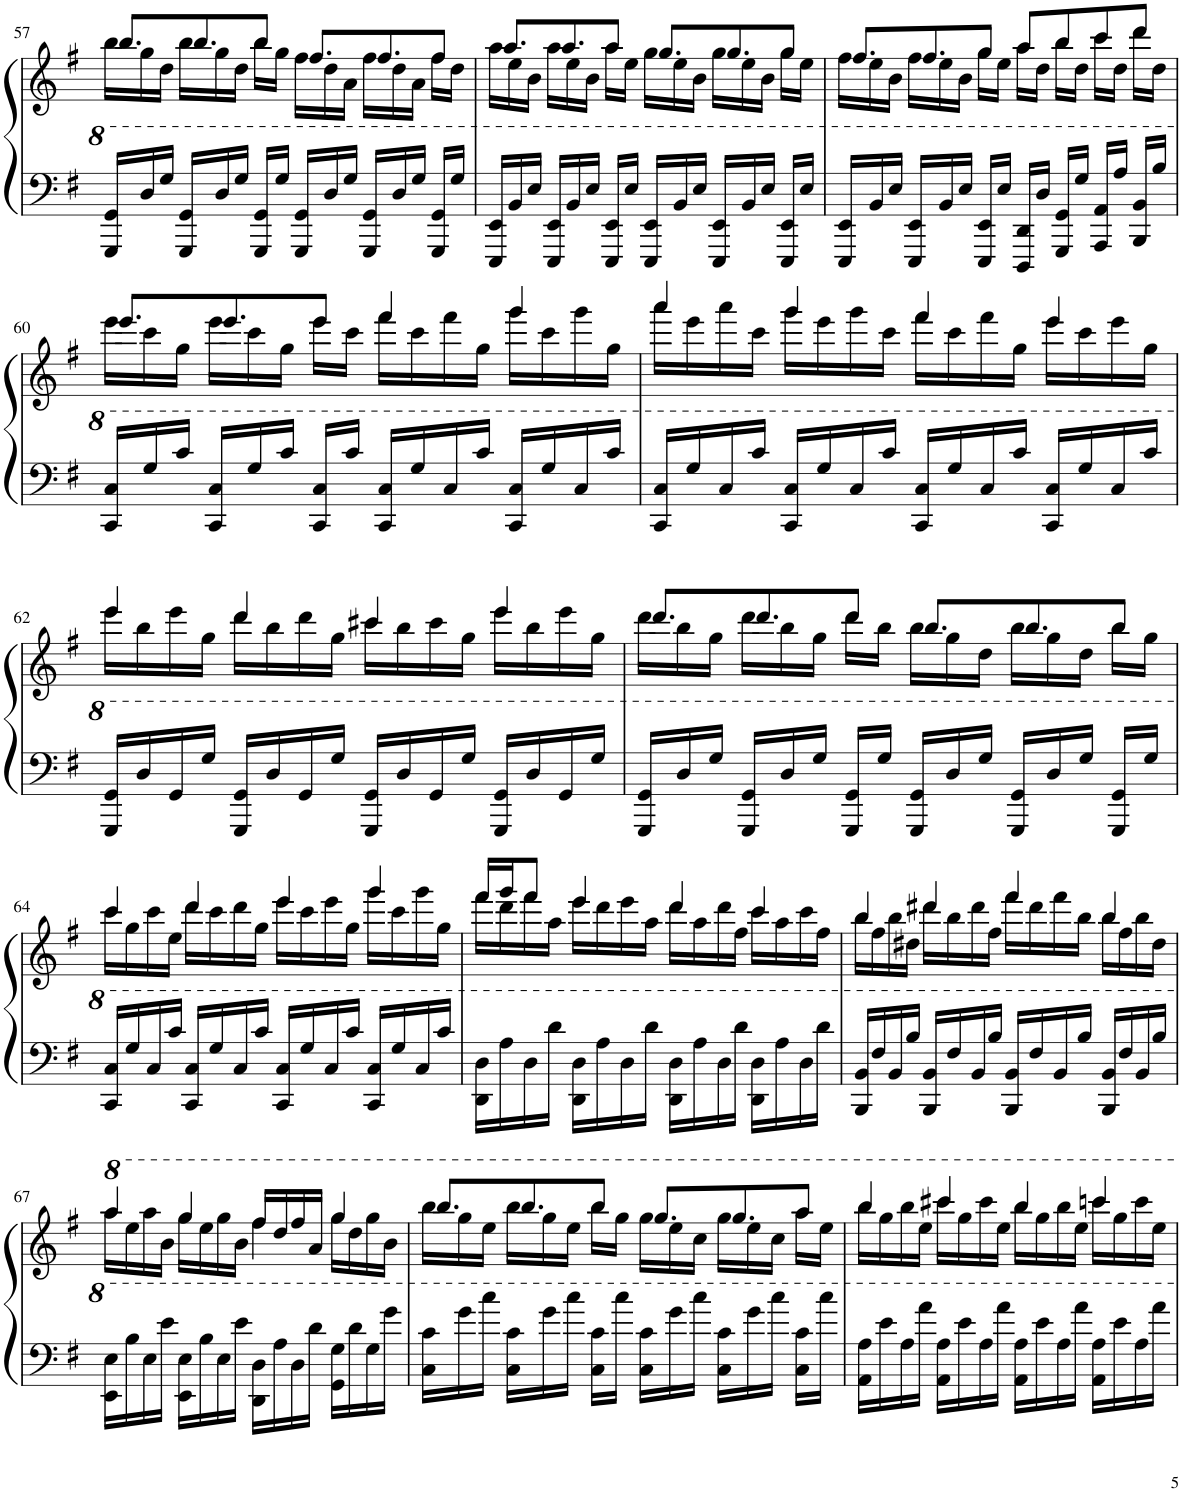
**kern	**kern
*part1	*part1
*staff2	*staff1
*I"Piano	*
*I'Pno.	*
!!LO:PB:g=z
*clefF4	*clefG2
*k[f#]	*k[f#]
*M4/4	*M4/4
=57	=57
*	*^
16GG/ 16G/LL	8.bb/L	16bb\LL
16d/	.	16gg\
16g/JJ	.	16dd\JJ
16GG/ 16G/LL	8.bb/	16bb\LL
16d/	.	16gg\
16g/JJ	.	16dd\JJ
16GG/ 16G/LL	8bb/J	16bb\LL
16g/JJ	.	16gg\JJ
16GG/ 16G/LL	8.ff#/L	16ff#\LL
16d/	.	16dd\
16g/JJ	.	16a\JJ
16GG/ 16G/LL	8.ff#/	16ff#\LL
16d/	.	16dd\
16g/JJ	.	16a\JJ
16GG/ 16G/LL	8ff#/J	16ff#\LL
16g/JJ	.	16dd\JJ
=58	=58	=58
16EE/ 16E/LL	8.aa/L	16aa\LL
16B/	.	16ee\
16e/JJ	.	16b\JJ
16EE/ 16E/LL	8.aa/	16aa\LL
16B/	.	16ee\
16e/JJ	.	16b\JJ
16EE/ 16E/LL	8aa/J	16aa\LL
16e/JJ	.	16ee\JJ
16EE/ 16E/LL	8.gg/L	16gg\LL
16B/	.	16ee\
16e/JJ	.	16b\JJ
16EE/ 16E/LL	8.gg/	16gg\LL
16B/	.	16ee\
16e/JJ	.	16b\JJ
16EE/ 16E/LL	8gg/J	16gg\LL
16e/JJ	.	16ee\JJ
=59	=59	=59
16EE/ 16E/LL	8.ff#/L	16ff#\LL
16B/	.	16ee\
16e/JJ	.	16b\JJ
16EE/ 16E/LL	8.ff#/	16ff#\LL
16B/	.	16ee\
16e/JJ	.	16b\JJ
16EE/ 16E/LL	8gg/J	16gg\LL
16e/JJ	.	16ee\JJ
16DD/ 16D/LL	8aa/L	16aa\LL
16d/JJ	.	16dd\JJ
16GG/ 16G/LL	8bb/	16bb\LL
16g/JJ	.	16dd\JJ
16AA/ 16A/LL	8ccc/	16ccc\LL
16a/JJ	.	16dd\JJ
16BB/ 16B/LL	8ddd/J	16ddd\LL
16b/JJ	.	16dd\JJ
!!LO:LB:g=z	!!
=60	=60	=60
16C/ 16c/LL	8.eee/L	16eee\LL
16g/	.	16ccc\
16cc/JJ	.	16gg\JJ
16C/ 16c/LL	8.eee/	16eee\LL
16g/	.	16ccc\
16cc/JJ	.	16gg\JJ
16C/ 16c/LL	8eee/J	16eee\LL
16cc/JJ	.	16ccc\JJ
16C/ 16c/LL	4fff#/	16fff#\LL
16g/	.	16ccc\
16c/	.	16fff#\
16cc/JJ	.	16gg\JJ
16C/ 16c/LL	4ggg/	16ggg\LL
16g/	.	16ccc\
16c/	.	16ggg\
16cc/JJ	.	16gg\JJ
=61	=61	=61
16C/ 16c/LL	4aaa/	16aaa\LL
16g/	.	16eee\
16c/	.	16aaa\
16cc/JJ	.	16ccc\JJ
16C/ 16c/LL	4ggg/	16ggg\LL
16g/	.	16eee\
16c/	.	16ggg\
16cc/JJ	.	16ccc\JJ
16C/ 16c/LL	4fff#/	16fff#\LL
16g/	.	16ccc\
16c/	.	16fff#\
16cc/JJ	.	16gg\JJ
16C/ 16c/LL	4eee/	16eee\LL
16g/	.	16ccc\
16c/	.	16eee\
16cc/JJ	.	16gg\JJ
!!LO:LB:g=z	!!
=62	=62	=62
16GG/ 16G/LL	4eee/	16eee\LL
16d/	.	16bb\
16G/	.	16eee\
16g/JJ	.	16gg\JJ
16GG/ 16G/LL	4ddd/	16ddd\LL
16d/	.	16bb\
16G/	.	16ddd\
16g/JJ	.	16gg\JJ
16GG/ 16G/LL	4ccc#X/	16ccc#\LL
16d/	.	16bb\
16G/	.	16ccc#\
16g/JJ	.	16gg\JJ
16GG/ 16G/LL	4eee/	16eee\LL
16d/	.	16bb\
16G/	.	16eee\
16g/JJ	.	16gg\JJ
=63	=63	=63
16GG/ 16G/LL	8.ddd/L	16ddd\LL
16d/	.	16bb\
16g/JJ	.	16gg\JJ
16GG/ 16G/LL	8.ddd/	16ddd\LL
16d/	.	16bb\
16g/JJ	.	16gg\JJ
16GG/ 16G/LL	8ddd/J	16ddd\LL
16g/JJ	.	16bb\JJ
16GG/ 16G/LL	8.bb/L	16bb\LL
16d/	.	16gg\
16g/JJ	.	16dd\JJ
16GG/ 16G/LL	8.bb/	16bb\LL
16d/	.	16gg\
16g/JJ	.	16dd\JJ
16GG/ 16G/LL	8bb/J	16bb\LL
16g/JJ	.	16gg\JJ
!!LO:LB:g=z	!!
=64	=64	=64
16C/ 16c/LL	4ccc/	16ccc\LL
16g/	.	16gg\
16c/	.	16ccc\
16cc/JJ	.	16ee\JJ
16C/ 16c/LL	4ddd/	16ddd\LL
16g/	.	16ccc\
16c/	.	16ddd\
16cc/JJ	.	16gg\JJ
16C/ 16c/LL	4eee/	16eee\LL
16g/	.	16ccc\
16c/	.	16eee\
16cc/JJ	.	16gg\JJ
16C/ 16c/LL	4ggg/	16ggg\LL
16g/	.	16ccc\
16c/	.	16ggg\
16cc/JJ	.	16gg\JJ
=65	=65	=65
16D\ 16d\LL	16fff#/LL	16fff#\LL
16a\	16ggg/J	16ddd\
16d\	8fff#/J	16fff#\
16dd\JJ	.	16aa\JJ
16D\ 16d\LL	4eee/	16eee\LL
16a\	.	16ddd\
16d\	.	16eee\
16dd\JJ	.	16aa\JJ
16D\ 16d\LL	4ddd/	16ddd\LL
16a\	.	16aa\
16d\	.	16ddd\
16dd\JJ	.	16ff#\JJ
16D\ 16d\LL	4ccc/	16ccc\LL
16a\	.	16aa\
16d\	.	16ccc\
16dd\JJ	.	16ff#\JJ
=66	=66	=66
16BB/ 16B/LL	4bb/	16bb\LL
16f#/	.	16ff#\
16B/	.	16bb\
16b/JJ	.	16dd#X\JJ
16BB/ 16B/LL	4ddd#X/	16ddd#\LL
16f#/	.	16bb\
16B/	.	16ddd#\
16b/JJ	.	16ff#\JJ
16BB/ 16B/LL	4fff#/	16fff#\LL
16f#/	.	16ddd#\
16B/	.	16fff#\
16b/JJ	.	16bb\JJ
16BB/ 16B/LL	4bb/	16bb\LL
16f#/	.	16ff#\
16B/	.	16bb\
16b/JJ	.	16dd#\JJ
!!LO:LB:g=z	!!
=67	=67	=67
16E\ 16e\LL	4aaa/	16aaa\LL
16b\	.	16eee\
16e\	.	16aaa\
16ee\JJ	.	16bb\JJ
16E\ 16e\LL	4ggg/	16ggg\LL
16b\	.	16eee\
16e\	.	16ggg\
16ee\JJ	.	16bb\JJ
16D\ 16d\LL	4fff#\	16fff#/LL
16a\	.	16ddd/
16d\	.	16fff#/
16dd\JJ	.	16aa/JJ
16G\ 16g\LL	4ggg/	16ggg\LL
16dd\	.	16ddd\
16g\	.	16ggg\
16gg\JJ	.	16bb\JJ
=68	=68	=68
16c\ 16cc\LL	8.bbb/L	16bbb\LL
16gg\	.	16ggg\
16ccc\JJ	.	16eee\JJ
16c\ 16cc\LL	8.bbb/	16bbb\LL
16gg\	.	16ggg\
16ccc\JJ	.	16eee\JJ
16c\ 16cc\LL	8bbb/J	16bbb\LL
16ccc\JJ	.	16ggg\JJ
16c\ 16cc\LL	8.ggg/L	16ggg\LL
16gg\	.	16eee\
16ccc\JJ	.	16ccc\JJ
16c\ 16cc\LL	8.ggg/	16ggg\LL
16gg\	.	16eee\
16ccc\JJ	.	16ccc\JJ
16c\ 16cc\LL	8aaa/J	16aaa\LL
16ccc\JJ	.	16eee\JJ
=69	=69	=69
16A\ 16a\LL	4bbb/	16bbb\LL
16ee\	.	16ggg\
16a\	.	16bbb\
16aa\JJ	.	16eee\JJ
16A\ 16a\LL	4cccc#X/	16cccc#\LL
16ee\	.	16ggg\
16a\	.	16cccc#\
16aa\JJ	.	16eee\JJ
16A\ 16a\LL	4bbb/	16bbb\LL
16ee\	.	16ggg\
16a\	.	16bbb\
16aa\JJ	.	16eee\JJ
16A\ 16a\LL	4ccccn/	16cccc\LL
16ee\	.	16ggg\
16a\	.	16cccc\
16aa\JJ	.	16eee\JJ
*	*v	*v
=	=
*-	*-
